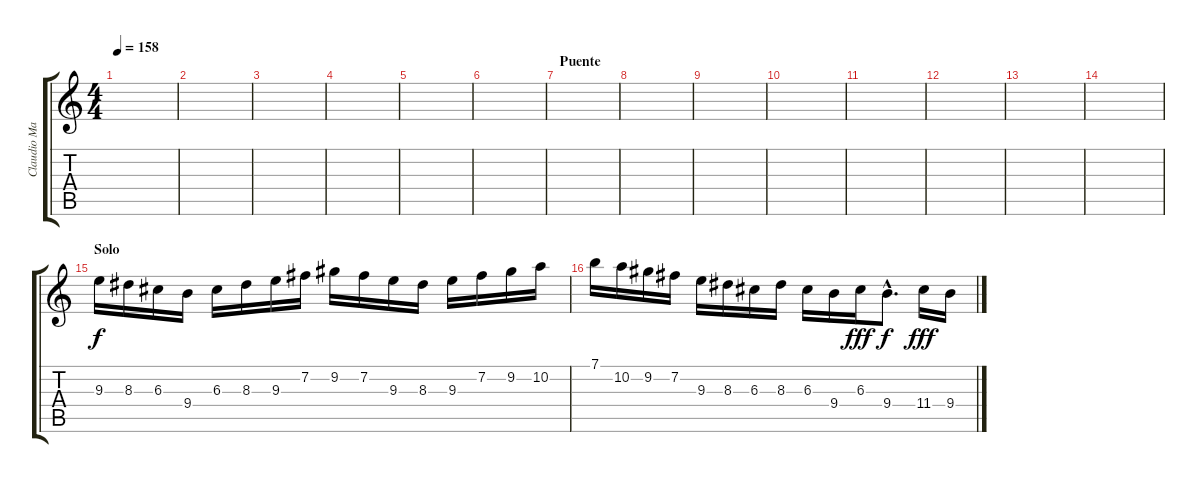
\track ("Claudio Marciello (Gtr 3)" "Claudio Ma") {instrument distortionguitar}
\staff {score tabs}
\tuning (E4 B3 G3 D3 A2 E2) {hide}
\ts (4 4)
\tempo 158
\clef g2
\ks c
|
|
|
|
|
|
\section ("" "Puente")
|
|
|
|
|
|
|
|
\section ("" "Solo")
9.3.16 8.3.16 6.3.16 9.4.16 6.3.16 8.3.16 9.3.16 7.2.16 9.2.16 7.2.16 9.3.16 8.3.16 9.3.16 7.2.16 9.2.16 10.2.16 |
7.1.16 10.2.16 9.2.16 7.2.16 9.3.16 8.3.16 6.3.16 8.3.16 6.3.16 9.4.16{dy f} 6.3.16{dy fff} 9.4{hac}.8{d dy f} 11.4.16{dy fff} 9.4.16
